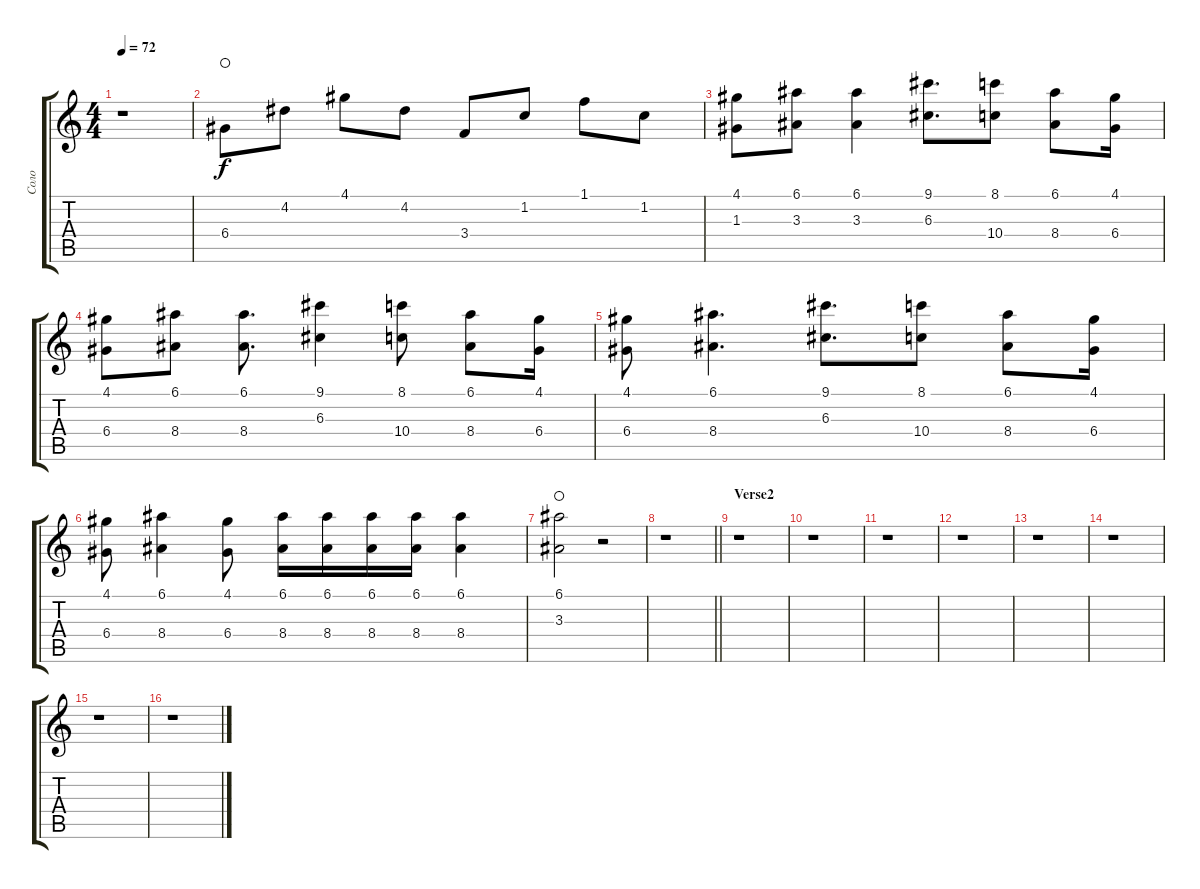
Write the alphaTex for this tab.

\track ("Соло" "Соло") {instrument distortionguitar}
\staff {score tabs}
\tuning (E4 B3 G3 D3 A2 E2) {hide}
\ts (4 4)
\tempo 72
\clef g2
\ks c
r.1{dy f} |
6.4.8{waho} 4.2.8 4.1.8 4.2.8 3.4.8 1.2.8 1.1.8 1.2.8 |
(4.1 1.3).8 (6.1 3.3).8 (6.1 3.3).4 (9.1 6.3).8{d} (8.1 10.4).8 (6.1 8.4).8 (4.1 6.4).16 |
(4.1 6.4).8 (6.1 8.4).8 (6.1 8.4).8{d} (9.1 6.3).4 (8.1 10.4).8 (6.1 8.4).8 (4.1 6.4).16 |
(4.1 6.4).8 (6.1 8.4).4{d} (9.1 6.3).8{d} (8.1 10.4).8 (6.1 8.4).8 (4.1 6.4).16 |
(4.1 6.4).8 (6.1 8.4).4 (4.1 6.4).8 (6.1 8.4).16 (6.1 8.4).16 (6.1 8.4).16 (6.1 8.4).16 (6.1 8.4).4 |
(6.1 3.3).2{waho} r.2 |
\barLineRight lightlight
r.1 |
\section ("" "Verse2")
r.1 |
r.1 |
r.1 |
r.1 |
r.1 |
r.1 |
r.1 |
r.1
